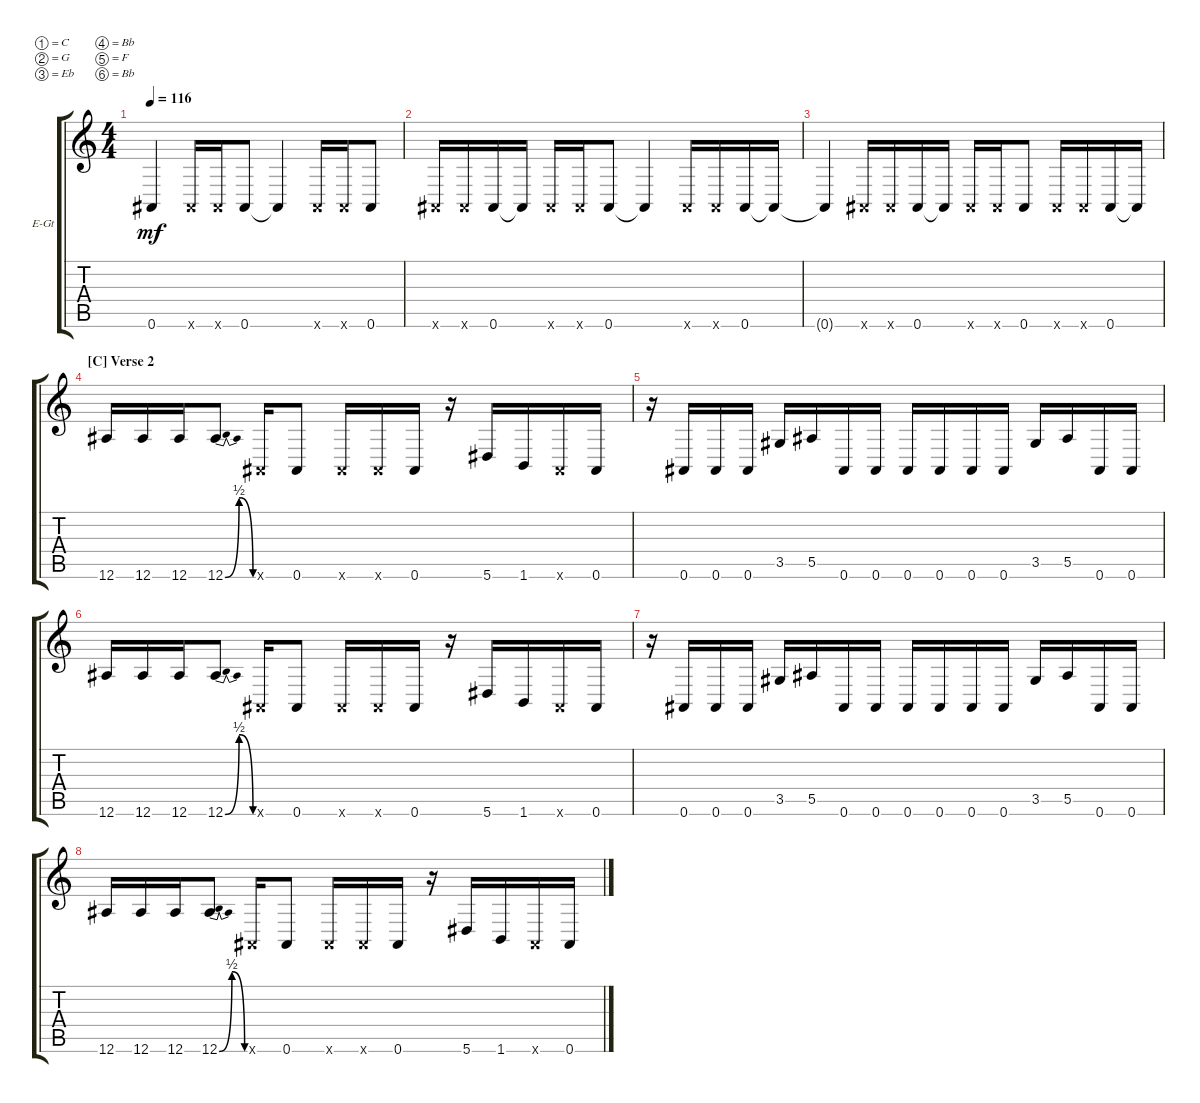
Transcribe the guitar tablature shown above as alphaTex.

\defaultSystemsLayout 4
\bracketExtendMode groupsimilarinstruments
\firstSystemTrackNameOrientation horizontal
\otherSystemsTrackNameOrientation horizontal
\track ("Guitar 1" "E-Gt") {instrument electricguitarclean}
\staff {score tabs}
\tuning (C4 G3 Eb3 Bb2 F2 Bb1)
\ts (4 4)
\tempo 116
\clef g2
\ks c
0.6{t}.4{dy mf} 0.6{x}.16 0.6{x}.16 0.6.8 0.6{t}.4 0.6{x}.16 0.6{x}.16 0.6.8 |
0.6{x}.16 0.6{x}.16 0.6.16 0.6{t}.16 0.6{x}.16 0.6{x}.16 0.6.8 0.6{t}.4 0.6{x}.16 0.6{x}.16 0.6.16 0.6{t}.16 |
0.6{t}.4 0.6{x}.16 0.6{x}.16 0.6.16 0.6{t}.16 0.6{x}.16 0.6{x}.16 0.6.8 0.6{x}.16 0.6{x}.16 0.6.16 0.6{t}.16 |
\section ("C" "Verse 2")
12.6.16 12.6.16 12.6.16 12.6{be (bendrelease 0 0 7.8 2 8.4 2 30 0)}.8 0.6{x}.16 0.6.8 0.6{x}.16 0.6{x}.16 0.6.16 r.16 5.6.16 1.6.16 0.6{x}.16 0.6.16 |
r.16 0.6.16 0.6.16 0.6.16 3.5.16 5.5.16 0.6.16 0.6.16 0.6.16 0.6.16 0.6.16 0.6.16 3.5.16 5.5.16 0.6.16 0.6.16 |
12.6.16 12.6.16 12.6.16 12.6{be (bendrelease 0 0 7.8 2 8.4 2 30 0)}.8 0.6{x}.16 0.6.8 0.6{x}.16 0.6{x}.16 0.6.16 r.16 5.6.16 1.6.16 0.6{x}.16 0.6.16 |
r.16 0.6.16 0.6.16 0.6.16 3.5.16 5.5.16 0.6.16 0.6.16 0.6.16 0.6.16 0.6.16 0.6.16 3.5.16 5.5.16 0.6.16 0.6.16 |
12.6.16 12.6.16 12.6.16 12.6{be (bendrelease 0 0 7.8 2 8.4 2 30 0)}.8 0.6{x}.16 0.6.8 0.6{x}.16 0.6{x}.16 0.6.16 r.16 5.6.16 1.6.16 0.6{x}.16 0.6.16
